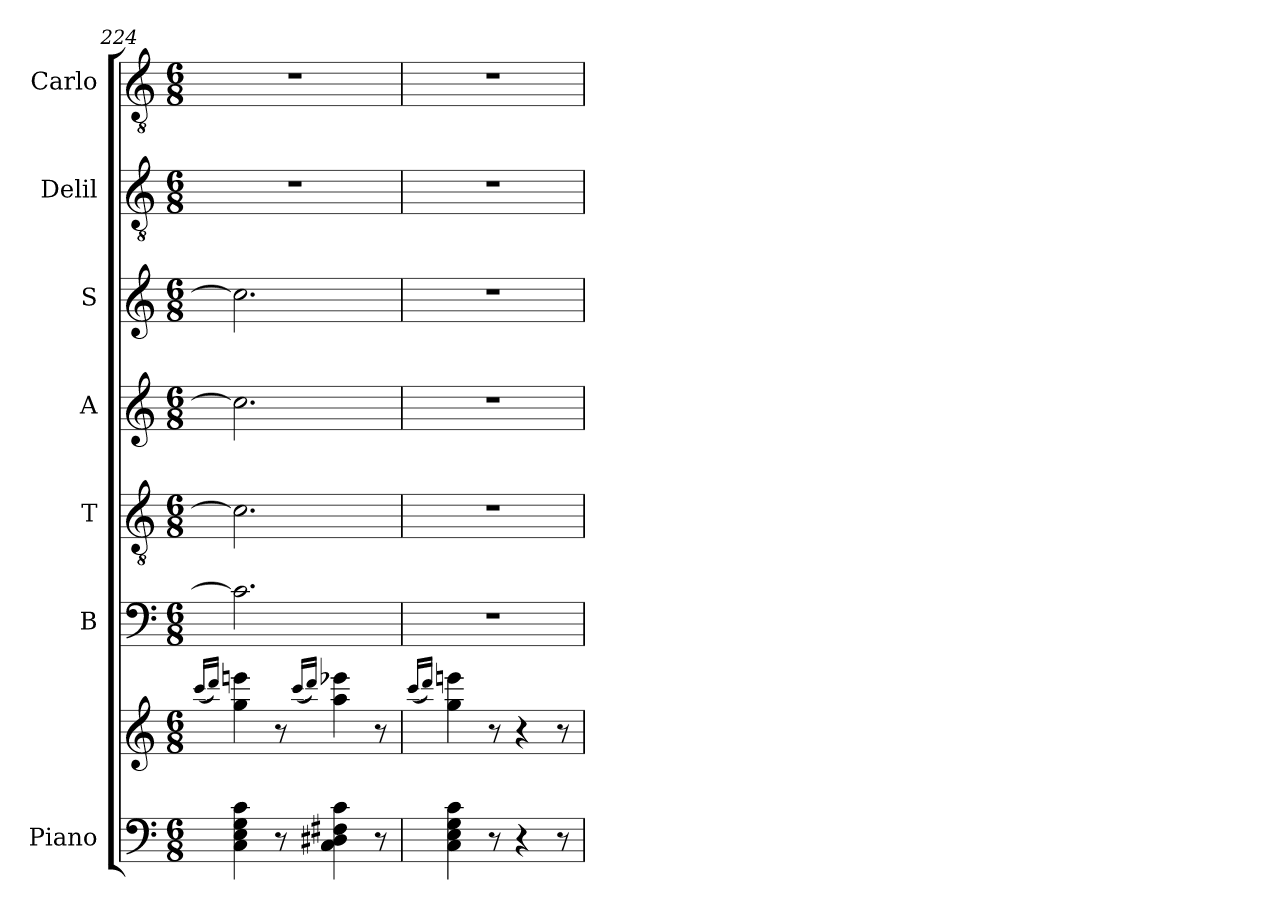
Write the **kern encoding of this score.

**kern	**kern	**kern	**kern	**kern	**kern	**kern	**kern
*part7	*part7	*part6	*part5	*part4	*part3	*part2	*part1
*staff8	*staff7	*staff6	*staff5	*staff4	*staff3	*staff2	*staff1
*I"Piano	*	*I"B	*I"T	*I"A	*I"S	*I"Delil	*I"Carlo
*I'Pno	*	*I'B	*I'T	*I'A	*I'S	*	*
*clefF4	*clefG2	*clefF4	*clefGv2	*clefG2	*clefG2	*clefGv2	*clefGv2
*k[]	*k[]	*k[]	*k[]	*k[]	*k[]	*k[]	*k[]
*M6/8	*M6/8	*M6/8	*M6/8	*M6/8	*M6/8	*M6/8	*M6/8
=224	=224	=224	=224	=224	=224	=224	=224
.	(16qccc/LL	.	.	.	.	.	.
.	16qddd/JJ)	.	.	.	.	.	.
4C\ 4E\ 4G\ 4c\	4gg\ 4eeen\	2.c\]	2.c\]	2.cc\]	2.cc\]	2.r	2.r
8r	8r	.	.	.	.	.	.
.	(16qccc/LL	.	.	.	.	.	.
.	16qddd/JJ)	.	.	.	.	.	.
4C\ 4D#X\ 4F#X\ 4c\	4aa\ 4eee-X\	.	.	.	.	.	.
8r	8r	.	.	.	.	.	.
!!LO:PB:g=z
=225	=225	=225	=225	=225	=225	=225	=225
.	(16qccc/LL	.	.	.	.	.	.
.	16qddd/JJ)	.	.	.	.	.	.
4C\ 4E\ 4G\ 4c\	4gg\ 4eeen\	2.r	2.r	2.r	2.r	2.r	2.r
8r	8r	.	.	.	.	.	.
4r	4r	.	.	.	.	.	.
8r	8r	.	.	.	.	.	.
=	=	=	=	=	=	=	=
*-	*-	*-	*-	*-	*-	*-	*-
